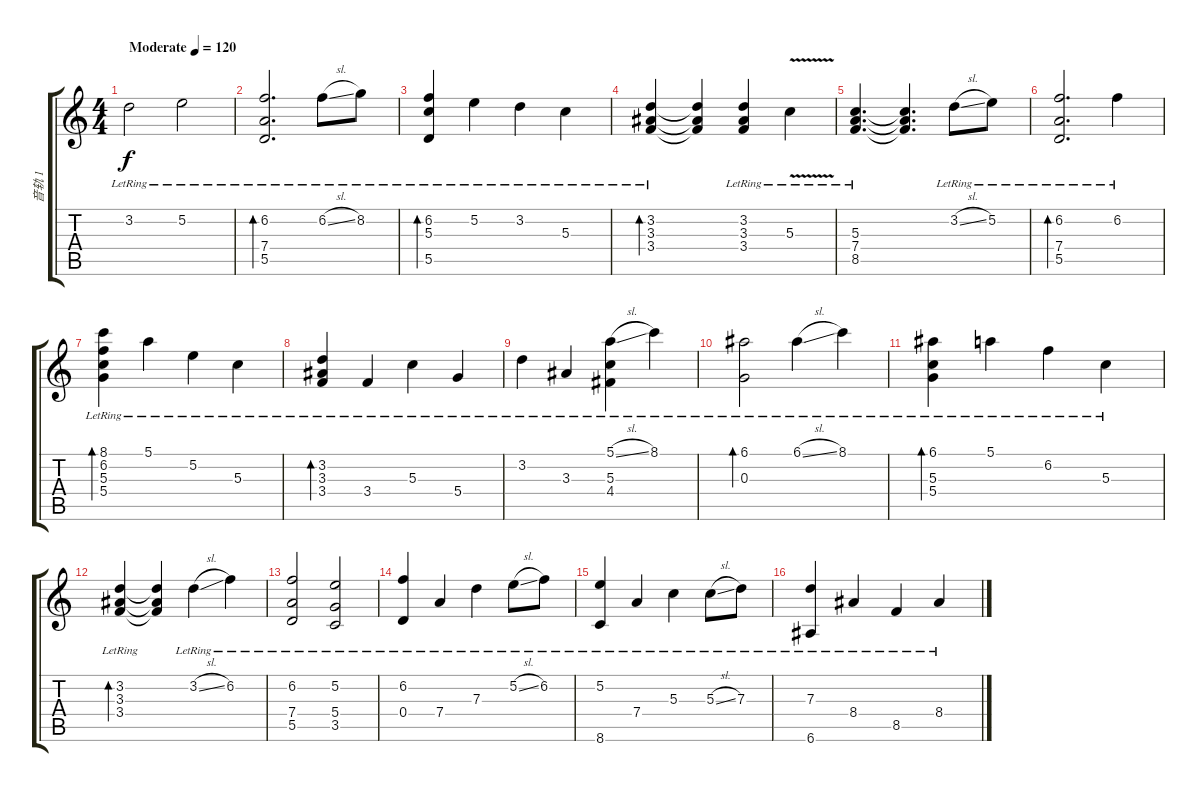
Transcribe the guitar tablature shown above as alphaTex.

\track ("音轨 1" "音轨 1") {instrument acousticguitarsteel}
\staff {score tabs}
\tuning (E4 B3 G3 D3 A2 E2) {hide}
\ts (4 4)
\tempo (120 "Moderate")
\clef g2
\ks c
3.2{lr}.2{dy f instrument acousticguitarsteel} 5.2{lr}.2 |
(6.2{lr} 7.4{lr} 5.5{lr}).2{d bd 480} 6.2{sl lr}.8 8.2{lr}.8 |
(6.2{lr} 5.3{lr} 5.5{lr}).4{bd 480} 5.2{lr}.4 3.2{lr}.4 5.3{lr}.4 |
(3.2{lr} 3.3{lr} 3.4{lr}).4{bd 480} (3.2{t} 3.3{t} 3.4{t}).4 (3.2{lr} 3.3{lr} 3.4{lr}).4 5.3{v lr}.4 |
(5.3{lr} 7.4{lr} 8.5{lr}).4{d} (5.3{t} 7.4{t} 8.5{t}).4{d} 3.2{sl lr}.8 5.2{lr}.8 |
(6.2{lr} 7.4{lr} 5.5{lr}).2{d bd 480} 6.2{lr}.4 |
(8.1{lr} 6.2{lr} 5.3{lr} 5.4{lr}).4{bd 480} 5.1{lr}.4 5.2{lr}.4 5.3{lr}.4 |
(3.2{lr} 3.3{lr} 3.4{lr}).4{bd 480} 3.4{lr}.4 5.3{lr}.4 5.4{lr}.4 |
3.2{lr}.4 3.3{lr}.4 (5.1{sl lr} 5.3{lr} 4.4{lr}).4 8.1{lr}.4 |
(6.1{lr} 0.3{lr}).2{bd 480} 6.1{sl lr}.4 8.1{lr}.4 |
(6.1{lr} 5.3{lr} 5.4{lr}).4{bd 480} 5.1{lr}.4 6.2{lr}.4 5.3{lr}.4 |
(3.2{lr} 3.3{lr} 3.4{lr}).4{bd 480} (3.2{t} 3.3{t} 3.4{t}).4 3.2{sl lr}.4 6.2{lr}.4 |
(6.2{lr} 7.4{lr} 5.5{lr}).2 (5.2{lr} 5.4{lr} 3.5{lr}).2 |
(6.2{lr} 0.4{lr}).4 7.4{lr}.4 7.3{lr}.4 5.2{sl lr}.8 6.2{lr}.8 |
(5.2{lr} 8.6{lr}).4 7.4{lr}.4 5.3{lr}.4 5.3{sl lr}.8 7.3{lr}.8 |
(7.3{lr} 6.6{lr}).4 8.4{lr}.4 8.5{lr}.4 8.4{lr}.4
